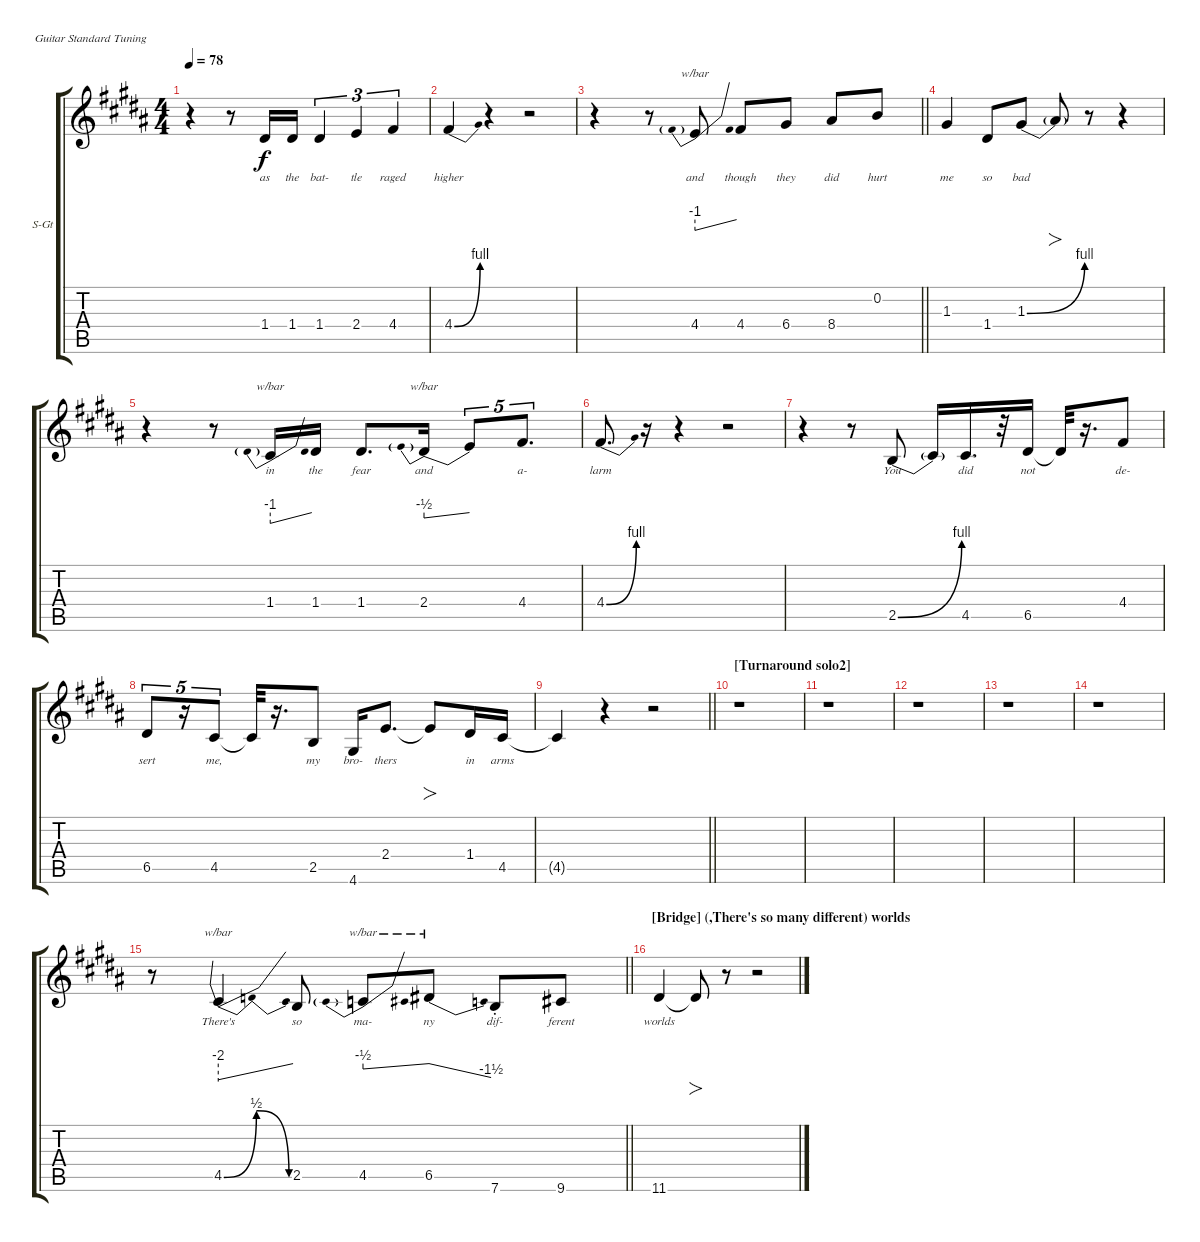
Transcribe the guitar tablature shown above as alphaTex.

\bracketExtendMode groupsimilarinstruments
\firstSystemTrackNameOrientation horizontal
\otherSystemsTrackNameOrientation horizontal
\track ("Vocal" "S-Gt") {instrument flute}
\staff {score tabs}
\tuning (E4 B3 G3 D3 A2 E2)
\displaytranspose 12
\ts (4 4)
\tempo 78
\clef g2
\ks g#minor
r.4{dy f} r.8 1.4.16{lyrics (0 "as") lyrics (1 "") lyrics (2 "") lyrics (3 "") lyrics (4 "")} 1.4.16{lyrics (0 "the") lyrics (1 "") lyrics (2 "") lyrics (3 "") lyrics (4 "")} 1.4.4{tu (3 2) lyrics (0 "bat-") lyrics (1 "") lyrics (2 "") lyrics (3 "") lyrics (4 "")} 2.4.4{tu (3 2) lyrics (0 "tle") lyrics (1 "") lyrics (2 "") lyrics (3 "") lyrics (4 "")} 4.4.4{tu (3 2) lyrics (0 "raged") lyrics (1 "") lyrics (2 "") lyrics (3 "") lyrics (4 "")} |
4.4{be (bend 21.599999999999998 0 37.8 4)}.4{lyrics (0 "higher") lyrics (1 "") lyrics (2 "") lyrics (3 "") lyrics (4 "")} r.4 r.2 |
\barLineRight lightlight
r.4 r.8 4.4.8{tbe (predivedive default 0 -4 10.799999999999999 0) lyrics (0 "and") lyrics (1 "") lyrics (2 "") lyrics (3 "") lyrics (4 "")} 4.4.8{lyrics (0 "though") lyrics (1 "") lyrics (2 "") lyrics (3 "") lyrics (4 "")} 6.4.8{lyrics (0 "they") lyrics (1 "") lyrics (2 "") lyrics (3 "") lyrics (4 "")} 8.4.8{lyrics (0 "did") lyrics (1 "") lyrics (2 "") lyrics (3 "") lyrics (4 "")} 0.2.8{lyrics (0 "hurt") lyrics (1 "") lyrics (2 "") lyrics (3 "") lyrics (4 "")} |
1.3.4{lyrics (0 "me") lyrics (1 "") lyrics (2 "") lyrics (3 "") lyrics (4 "")} 1.4.8{lyrics (0 "so") lyrics (1 "") lyrics (2 "") lyrics (3 "") lyrics (4 "")} 1.3{be (bend 19.8 0 30.599999999999998 4)}.8{lyrics (0 "bad") lyrics (1 "") lyrics (2 "") lyrics (3 "") lyrics (4 "")} 1.3{t}.8{fo lyrics (0 "") lyrics (1 "") lyrics (2 "") lyrics (3 "") lyrics (4 "")} r.8 r.4 |
r.4 r.8 1.4.16{tbe (predivedive default 0 -4 12 0) lyrics (0 "in") lyrics (1 "") lyrics (2 "") lyrics (3 "") lyrics (4 "")} 1.4.16{lyrics (0 "the") lyrics (1 "") lyrics (2 "") lyrics (3 "") lyrics (4 "")} 1.4.8{d lyrics (0 "fear") lyrics (1 "") lyrics (2 "") lyrics (3 "") lyrics (4 "")} 2.4.16{tbe (predivedive default 0 -2 30 0) lyrics (0 "and") lyrics (1 "") lyrics (2 "") lyrics (3 "") lyrics (4 "")} 2.4{t}.8{tu (5 4) lyrics (0 "") lyrics (1 "") lyrics (2 "") lyrics (3 "") lyrics (4 "")} 4.4.8{d tu (5 4) lyrics (0 "a-") lyrics (1 "") lyrics (2 "") lyrics (3 "") lyrics (4 "")} |
4.4{be (bend 21.599999999999998 0 37.8 4)}.8{d lyrics (0 "larm") lyrics (1 "") lyrics (2 "") lyrics (3 "") lyrics (4 "")} r.16 r.4 r.2 |
r.4 r.8 2.5{be (bend 9.6 0 32.4 4)}.8{lyrics (0 "You") lyrics (1 "") lyrics (2 "") lyrics (3 "") lyrics (4 "")} 2.5{t}.16{lyrics (0 "") lyrics (1 "") lyrics (2 "") lyrics (3 "") lyrics (4 "")} 4.5.16{d lyrics (0 "did") lyrics (1 "") lyrics (2 "") lyrics (3 "") lyrics (4 "")} r.32 6.5.16{lyrics (0 "not") lyrics (1 "") lyrics (2 "") lyrics (3 "") lyrics (4 "")} 6.5{t}.32{lyrics (0 "") lyrics (1 "") lyrics (2 "") lyrics (3 "") lyrics (4 "")} r.16{d} 4.4.8{lyrics (0 "de-") lyrics (1 "") lyrics (2 "") lyrics (3 "") lyrics (4 "")} |
6.5.8{tu (5 4) lyrics (0 "sert") lyrics (1 "") lyrics (2 "") lyrics (3 "") lyrics (4 "")} r.16{tu (5 4)} 4.5.8{tu (5 4) lyrics (0 "me,") lyrics (1 "") lyrics (2 "") lyrics (3 "") lyrics (4 "")} 4.5{t}.32{lyrics (0 "") lyrics (1 "") lyrics (2 "") lyrics (3 "") lyrics (4 "")} r.16{d} 2.5.8{lyrics (0 "my") lyrics (1 "") lyrics (2 "") lyrics (3 "") lyrics (4 "")} 4.6.16{lyrics (0 "bro-") lyrics (1 "") lyrics (2 "") lyrics (3 "") lyrics (4 "")} 2.4.8{d lyrics (0 "thers") lyrics (1 "") lyrics (2 "") lyrics (3 "") lyrics (4 "")} 2.4{t}.8{fo lyrics (0 "") lyrics (1 "") lyrics (2 "") lyrics (3 "") lyrics (4 "")} 1.4.16{lyrics (0 "in") lyrics (1 "") lyrics (2 "") lyrics (3 "") lyrics (4 "")} 4.5.16{lyrics (0 "arms") lyrics (1 "") lyrics (2 "") lyrics (3 "") lyrics (4 "")} |
\barLineRight lightlight
4.5{t}.4{lyrics (0 "") lyrics (1 "") lyrics (2 "") lyrics (3 "") lyrics (4 "")} r.4 r.2 |
\section ("" "[Turnaround solo2] ")
r.1 |
r.1 |
r.1 |
r.1 |
r.1 |
\barLineRight lightlight
r.8 4.5{be (bendrelease 0 0 0.6 2 20.4 2 59.4 0)}.4{tbe (predivedive default 0 -8 12.6 0) lyrics (0 "There's") lyrics (1 "") lyrics (2 "") lyrics (3 "") lyrics (4 "")} 2.5.8{lyrics (0 "so") lyrics (1 "") lyrics (2 "") lyrics (3 "") lyrics (4 "")} 4.5.8{tbe (predivedive default 0 -2 13.799999999999999 0) lyrics (0 "ma-") lyrics (1 "") lyrics (2 "") lyrics (3 "") lyrics (4 "")} 6.5.8{tbe (dive default 21.599999999999998 0 60 -6) lyrics (0 "ny") lyrics (1 "") lyrics (2 "") lyrics (3 "") lyrics (4 "")} 7.6{st}.8{lyrics (0 "dif-") lyrics (1 "") lyrics (2 "") lyrics (3 "") lyrics (4 "")} 9.6.8{lyrics (0 "ferent") lyrics (1 "") lyrics (2 "") lyrics (3 "") lyrics (4 "")} |
\section ("" "[Bridge] (,There's so many different) worlds")
11.6.4{lyrics (0 "worlds") lyrics (1 "") lyrics (2 "") lyrics (3 "") lyrics (4 "")} 11.6{t}.8{fo lyrics (0 "") lyrics (1 "") lyrics (2 "") lyrics (3 "") lyrics (4 "")} r.8 r.2
